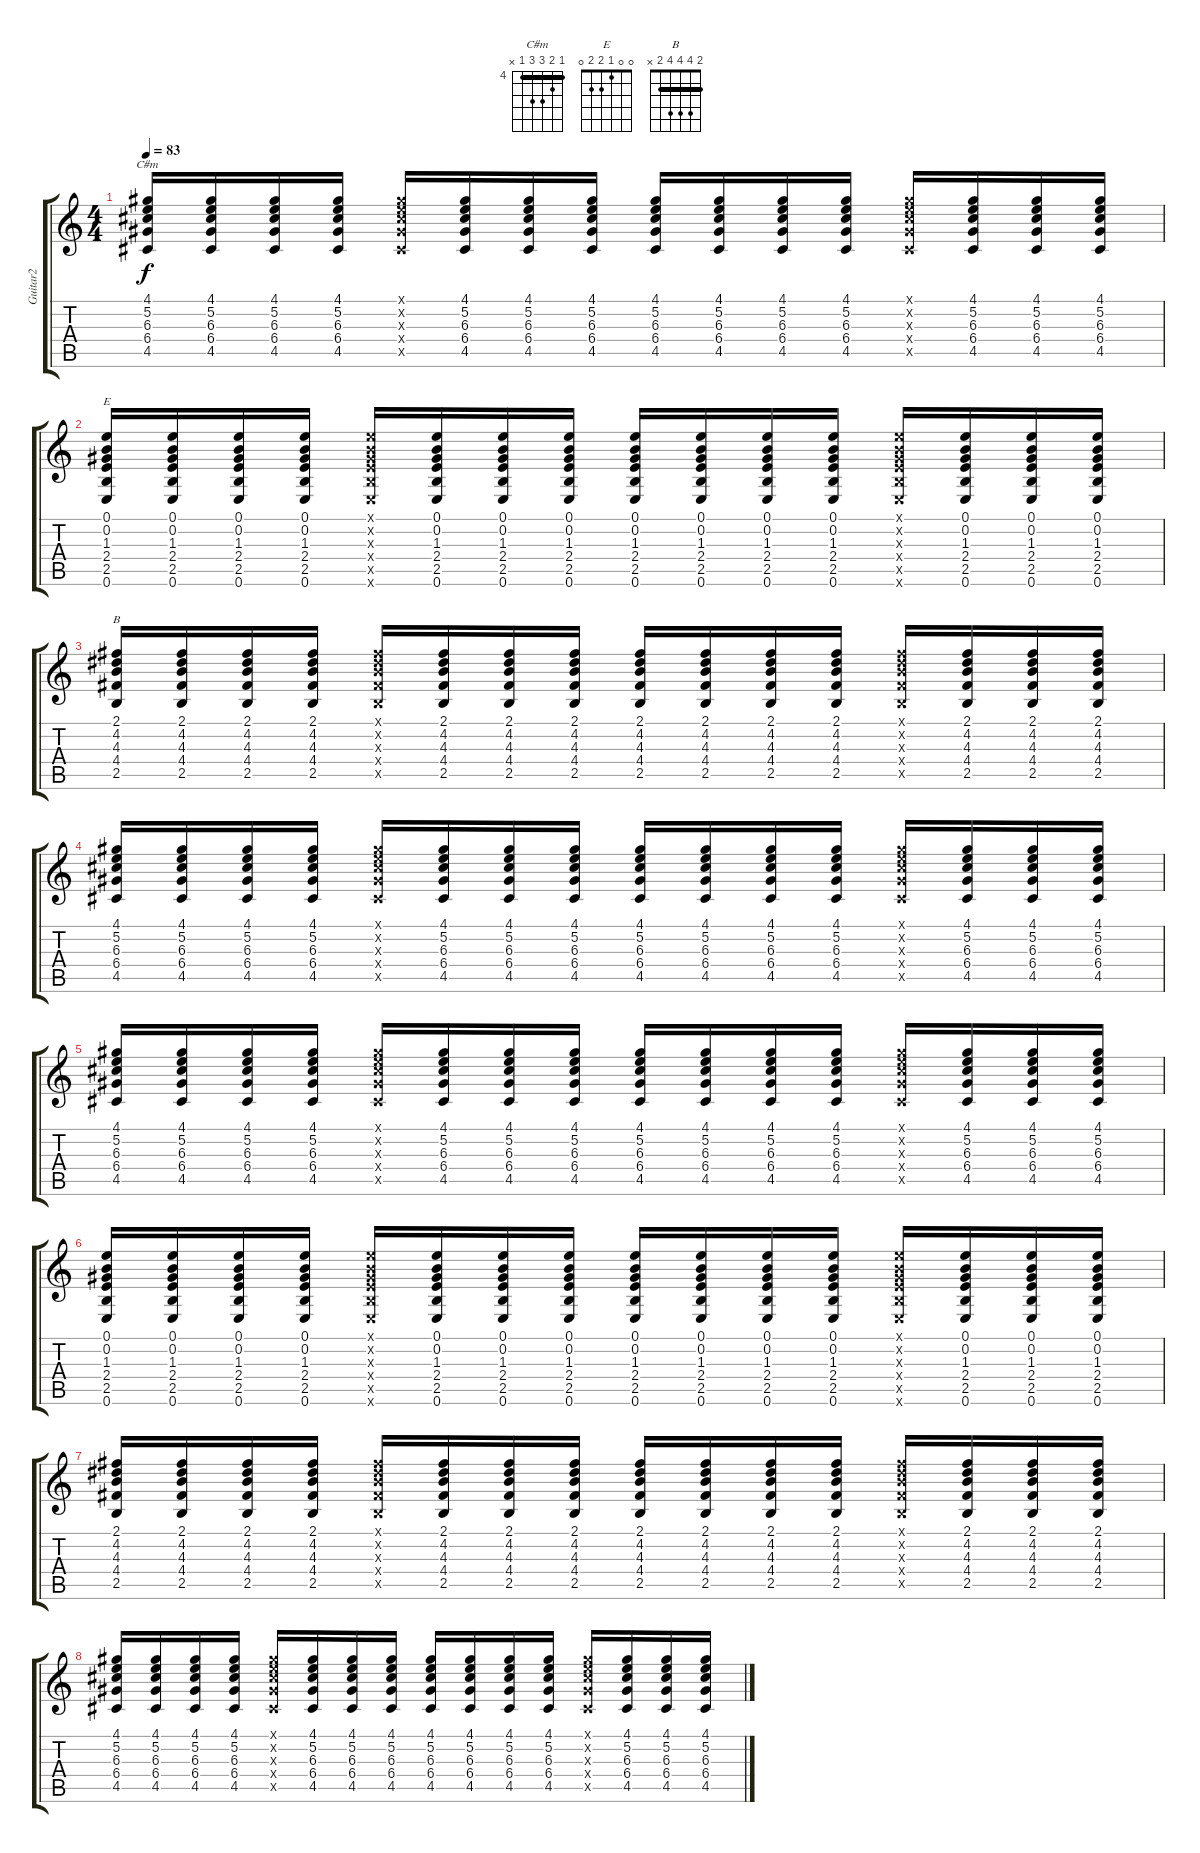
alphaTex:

\track ("Guitar2" "Guitar2") {instrument acousticguitarsteel}
\staff {score tabs}
\tuning (E4 B3 G3 D3 A2 E2) {hide}
\chord ("C#m" 4 5 6 6 4 x) {firstfret 4 barre 4}
\chord ("E" 0 0 1 2 2 0)
\chord ("B" 2 4 4 4 2 x) {barre 2}
\ts (4 4)
\tempo 83
\clef g2
\ks c
(4.1 5.2 6.3 6.4 4.5).16{ch "C#m" dy f} (4.1 5.2 6.3 6.4 4.5).16 (4.1 5.2 6.3 6.4 4.5).16 (4.1 5.2 6.3 6.4 4.5).16 (4.1{x} 5.2{x} 6.3{x} 6.4{x} 4.5{x}).16 (4.1 5.2 6.3 6.4 4.5).16 (4.1 5.2 6.3 6.4 4.5).16 (4.1 5.2 6.3 6.4 4.5).16 (4.1 5.2 6.3 6.4 4.5).16 (4.1 5.2 6.3 6.4 4.5).16 (4.1 5.2 6.3 6.4 4.5).16 (4.1 5.2 6.3 6.4 4.5).16 (4.1{x} 5.2{x} 6.3{x} 6.4{x} 4.5{x}).16 (4.1 5.2 6.3 6.4 4.5).16 (4.1 5.2 6.3 6.4 4.5).16 (4.1 5.2 6.3 6.4 4.5).16 |
(0.1 0.2 1.3 2.4 2.5 0.6).16{ch "E"} (0.1 0.2 1.3 2.4 2.5 0.6).16 (0.1 0.2 1.3 2.4 2.5 0.6).16 (0.1 0.2 1.3 2.4 2.5 0.6).16 (0.1{x} 0.2{x} 1.3{x} 2.4{x} 2.5{x} 0.6{x}).16 (0.1 0.2 1.3 2.4 2.5 0.6).16 (0.1 0.2 1.3 2.4 2.5 0.6).16 (0.1 0.2 1.3 2.4 2.5 0.6).16 (0.1 0.2 1.3 2.4 2.5 0.6).16 (0.1 0.2 1.3 2.4 2.5 0.6).16 (0.1 0.2 1.3 2.4 2.5 0.6).16 (0.1 0.2 1.3 2.4 2.5 0.6).16 (0.1{x} 0.2{x} 1.3{x} 2.4{x} 2.5{x} 0.6{x}).16 (0.1 0.2 1.3 2.4 2.5 0.6).16 (0.1 0.2 1.3 2.4 2.5 0.6).16 (0.1 0.2 1.3 2.4 2.5 0.6).16 |
(2.1 4.2 4.3 4.4 2.5).16{ch "B"} (2.1 4.2 4.3 4.4 2.5).16 (2.1 4.2 4.3 4.4 2.5).16 (2.1 4.2 4.3 4.4 2.5).16 (2.1{x} 4.2{x} 4.3{x} 4.4{x} 2.5{x}).16 (2.1 4.2 4.3 4.4 2.5).16 (2.1 4.2 4.3 4.4 2.5).16 (2.1 4.2 4.3 4.4 2.5).16 (2.1 4.2 4.3 4.4 2.5).16 (2.1 4.2 4.3 4.4 2.5).16 (2.1 4.2 4.3 4.4 2.5).16 (2.1 4.2 4.3 4.4 2.5).16 (2.1{x} 4.2{x} 4.3{x} 4.4{x} 2.5{x}).16 (2.1 4.2 4.3 4.4 2.5).16 (2.1 4.2 4.3 4.4 2.5).16 (2.1 4.2 4.3 4.4 2.5).16 |
(4.1 5.2 6.3 6.4 4.5).16 (4.1 5.2 6.3 6.4 4.5).16 (4.1 5.2 6.3 6.4 4.5).16 (4.1 5.2 6.3 6.4 4.5).16 (4.1{x} 5.2{x} 6.3{x} 6.4{x} 4.5{x}).16 (4.1 5.2 6.3 6.4 4.5).16 (4.1 5.2 6.3 6.4 4.5).16 (4.1 5.2 6.3 6.4 4.5).16 (4.1 5.2 6.3 6.4 4.5).16 (4.1 5.2 6.3 6.4 4.5).16 (4.1 5.2 6.3 6.4 4.5).16 (4.1 5.2 6.3 6.4 4.5).16 (4.1{x} 5.2{x} 6.3{x} 6.4{x} 4.5{x}).16 (4.1 5.2 6.3 6.4 4.5).16 (4.1 5.2 6.3 6.4 4.5).16 (4.1 5.2 6.3 6.4 4.5).16 |
(4.1 5.2 6.3 6.4 4.5).16 (4.1 5.2 6.3 6.4 4.5).16 (4.1 5.2 6.3 6.4 4.5).16 (4.1 5.2 6.3 6.4 4.5).16 (4.1{x} 5.2{x} 6.3{x} 6.4{x} 4.5{x}).16 (4.1 5.2 6.3 6.4 4.5).16 (4.1 5.2 6.3 6.4 4.5).16 (4.1 5.2 6.3 6.4 4.5).16 (4.1 5.2 6.3 6.4 4.5).16 (4.1 5.2 6.3 6.4 4.5).16 (4.1 5.2 6.3 6.4 4.5).16 (4.1 5.2 6.3 6.4 4.5).16 (4.1{x} 5.2{x} 6.3{x} 6.4{x} 4.5{x}).16 (4.1 5.2 6.3 6.4 4.5).16 (4.1 5.2 6.3 6.4 4.5).16 (4.1 5.2 6.3 6.4 4.5).16 |
(0.1 0.2 1.3 2.4 2.5 0.6).16 (0.1 0.2 1.3 2.4 2.5 0.6).16 (0.1 0.2 1.3 2.4 2.5 0.6).16 (0.1 0.2 1.3 2.4 2.5 0.6).16 (0.1{x} 0.2{x} 1.3{x} 2.4{x} 2.5{x} 0.6{x}).16 (0.1 0.2 1.3 2.4 2.5 0.6).16 (0.1 0.2 1.3 2.4 2.5 0.6).16 (0.1 0.2 1.3 2.4 2.5 0.6).16 (0.1 0.2 1.3 2.4 2.5 0.6).16 (0.1 0.2 1.3 2.4 2.5 0.6).16 (0.1 0.2 1.3 2.4 2.5 0.6).16 (0.1 0.2 1.3 2.4 2.5 0.6).16 (0.1{x} 0.2{x} 1.3{x} 2.4{x} 2.5{x} 0.6{x}).16 (0.1 0.2 1.3 2.4 2.5 0.6).16 (0.1 0.2 1.3 2.4 2.5 0.6).16 (0.1 0.2 1.3 2.4 2.5 0.6).16 |
(2.1 4.2 4.3 4.4 2.5).16 (2.1 4.2 4.3 4.4 2.5).16 (2.1 4.2 4.3 4.4 2.5).16 (2.1 4.2 4.3 4.4 2.5).16 (2.1{x} 4.2{x} 4.3{x} 4.4{x} 2.5{x}).16 (2.1 4.2 4.3 4.4 2.5).16 (2.1 4.2 4.3 4.4 2.5).16 (2.1 4.2 4.3 4.4 2.5).16 (2.1 4.2 4.3 4.4 2.5).16 (2.1 4.2 4.3 4.4 2.5).16 (2.1 4.2 4.3 4.4 2.5).16 (2.1 4.2 4.3 4.4 2.5).16 (2.1{x} 4.2{x} 4.3{x} 4.4{x} 2.5{x}).16 (2.1 4.2 4.3 4.4 2.5).16 (2.1 4.2 4.3 4.4 2.5).16 (2.1 4.2 4.3 4.4 2.5).16 |
(4.1 5.2 6.3 6.4 4.5).16 (4.1 5.2 6.3 6.4 4.5).16 (4.1 5.2 6.3 6.4 4.5).16 (4.1 5.2 6.3 6.4 4.5).16 (4.1{x} 5.2{x} 6.3{x} 6.4{x} 4.5{x}).16 (4.1 5.2 6.3 6.4 4.5).16 (4.1 5.2 6.3 6.4 4.5).16 (4.1 5.2 6.3 6.4 4.5).16 (4.1 5.2 6.3 6.4 4.5).16 (4.1 5.2 6.3 6.4 4.5).16 (4.1 5.2 6.3 6.4 4.5).16 (4.1 5.2 6.3 6.4 4.5).16 (4.1{x} 5.2{x} 6.3{x} 6.4{x} 4.5{x}).16 (4.1 5.2 6.3 6.4 4.5).16 (4.1 5.2 6.3 6.4 4.5).16 (4.1 5.2 6.3 6.4 4.5).16
